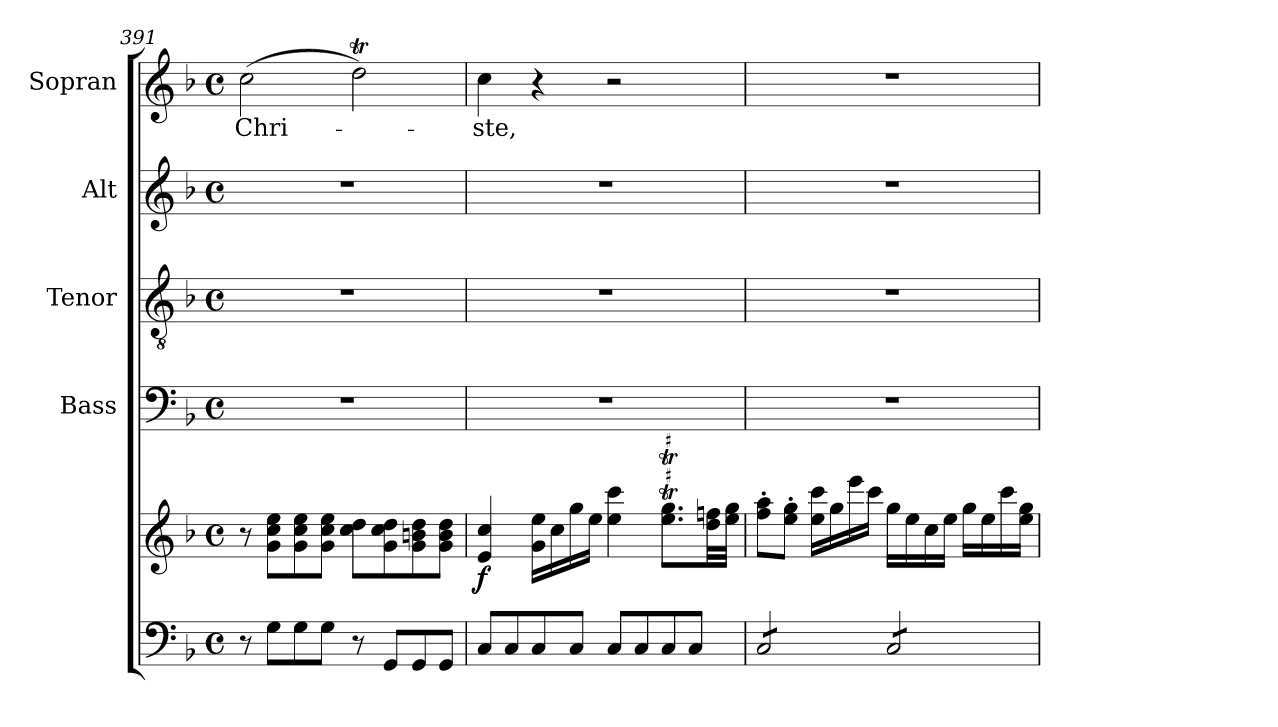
**kern	**kern	**dynam	**kern	**kern	**kern	**kern	**text
*part5	*part5	*part5	*part4	*part3	*part2	*part1	*part1
*staff6	*staff5	*staff5/6	*staff4	*staff3	*staff2	*staff1	*staff1
*	*	*	*I"Bass	*I"Tenor	*I"Alt	*I"Sopran	*
*	*	*	*I'B.	*I'T.	*I'A.	*I'S.	*
*clefF4	*clefG2	*	*clefF4	*clefGv2	*clefG2	*clefG2	*
*k[b-]	*k[b-]	*	*k[b-]	*k[b-]	*k[b-]	*k[b-]	*
*F:	*F:	*	*F:	*F:	*F:	*F:	*
*M4/4	*M4/4	*	*M4/4	*M4/4	*M4/4	*M4/4	*
*met(c)	*met(c)	*	*met(c)	*met(c)	*met(c)	*met(c)	*
=391	=391	=391	=391	=391	=391	=391	=391
!	!	!	!	!	!	!	!LO:LY:b
8r	8r	.	1r	1r	1r	(>2cc\	Chri-
8G\L	8g\ 8cc\ 8ee\L	.	.	.	.	.	.
8G\	8g\ 8cc\ 8ee\	.	.	.	.	.	.
8G\J	8g\ 8cc\ 8ee\J	.	.	.	.	.	.
8r	8cc\ 8dd\L	.	.	.	.	2ddT\)	.
8GG/L	8g\ 8cc\ 8dd\	.	.	.	.	.	.
8GG/	8g\ 8bn\ 8dd\	.	.	.	.	.	.
8GG/J	8g\ 8b\ 8dd\J	.	.	.	.	.	.
=392	=392	=392	=392	=392	=392	=392	=392
!	!	!LO:DY:b	!	!	!	!	!LO:LY:b
8C/L	4e/ 4cc/	f	1r	1r	1r	4cc\	-ste,
8C/	.	.	.	.	.	.	.
8C/	16g\ 16ee\LL	.	.	.	.	4r	.
.	16cc\	.	.	.	.	.	.
8C/J	16gg\	.	.	.	.	.	.
.	16ee\JJ	.	.	.	.	.	.
8C/L	4ee\ 4ccc\	.	.	.	.	2r	.
8C/	.	.	.	.	.	.	.
8C/	8.ee\T 8.gg\TL	.	.	.	.	.	.
8C/J	.	.	.	.	.	.	.
.	32dd\ 32ff\LL	.	.	.	.	.	.
.	32ee\ 32gg\JJJ	.	.	.	.	.	.
!!LO:PB:g=z
=393	=393	=393	=393	=393	=393	=393	=393
*tremolo	*	*	*	*	*	*	*
8C/L	8ff\'> 8aa\'>L	.	1r	1r	1r	1r	.
8C/	8ee\'> 8gg\'>J	.	.	.	.	.	.
8C/	16ee\ 16ccc\LL	.	.	.	.	.	.
.	16gg\	.	.	.	.	.	.
8C/J	16eee\	.	.	.	.	.	.
.	16ccc\JJ	.	.	.	.	.	.
8C/L	16gg\LL	.	.	.	.	.	.
.	16ee\	.	.	.	.	.	.
8C/	16cc\	.	.	.	.	.	.
.	16ee\JJ	.	.	.	.	.	.
8C/	16gg\LL	.	.	.	.	.	.
.	16ee\	.	.	.	.	.	.
8C/J	16ccc\	.	.	.	.	.	.
*Xtremolo	*	*	*	*	*	*	*
.	16ee\ 16gg\JJ	.	.	.	.	.	.
=	=	=	=	=	=	=	=
*-	*-	*-	*-	*-	*-	*-	*-
